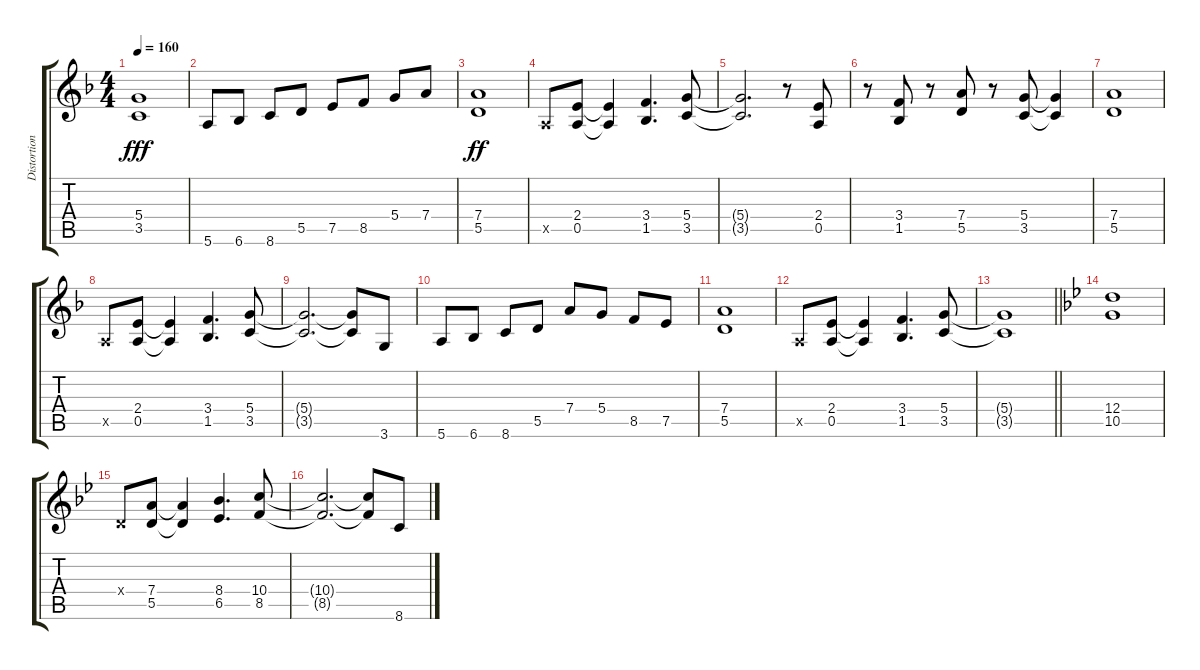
\track ("Distortion" "Distortion") {instrument distortionguitar}
\staff {score tabs}
\tuning (E4 B3 G3 D3 A2 E2) {hide}
\ts (4 4)
\tempo 160
\clef g2
\ks f
(5.4{t} 3.5{t}).1{dy fff} |
5.6.8 6.6.8 8.6.8 5.5.8 7.5.8 8.5.8 5.4.8 7.4.8 |
(7.4 5.5).1{dy ff} |
0.5{x}.8 (2.4 0.5).8 (2.4{t} 0.5{t}).4 (3.4 1.5).4{d} (5.4 3.5).8 |
(5.4{t} 3.5{t}).2{d} r.8 (2.4 0.5).8 |
r.8 (3.4 1.5).8 r.8 (7.4 5.5).8 r.8 (5.4 3.5).8 (5.4{t} 3.5{t}).4 |
(7.4 5.5).1 |
0.5{x}.8 (2.4 0.5).8 (2.4{t} 0.5{t}).4 (3.4 1.5).4{d} (5.4 3.5).8 |
(5.4{t} 3.5{t}).2{d} (5.4{t} 3.5{t}).8 3.6.8 |
5.6.8 6.6.8 8.6.8 5.5.8 7.4.8 5.4.8 8.5.8 7.5.8 |
(7.4 5.5).1 |
0.5{x}.8 (2.4 0.5).8 (2.4{t} 0.5{t}).4 (3.4 1.5).4{d} (5.4 3.5).8 |
\barLineRight lightlight
(5.4{t} 3.5{t}).1 |
\ks bb
(12.4 10.5).1 |
0.4{x}.8 (7.4 5.5).8 (7.4{t} 5.5{t}).4 (8.4 6.5).4{d} (10.4 8.5).8 |
(10.4{t} 8.5{t}).2{d} (10.4{t} 8.5{t}).8 8.6.8
